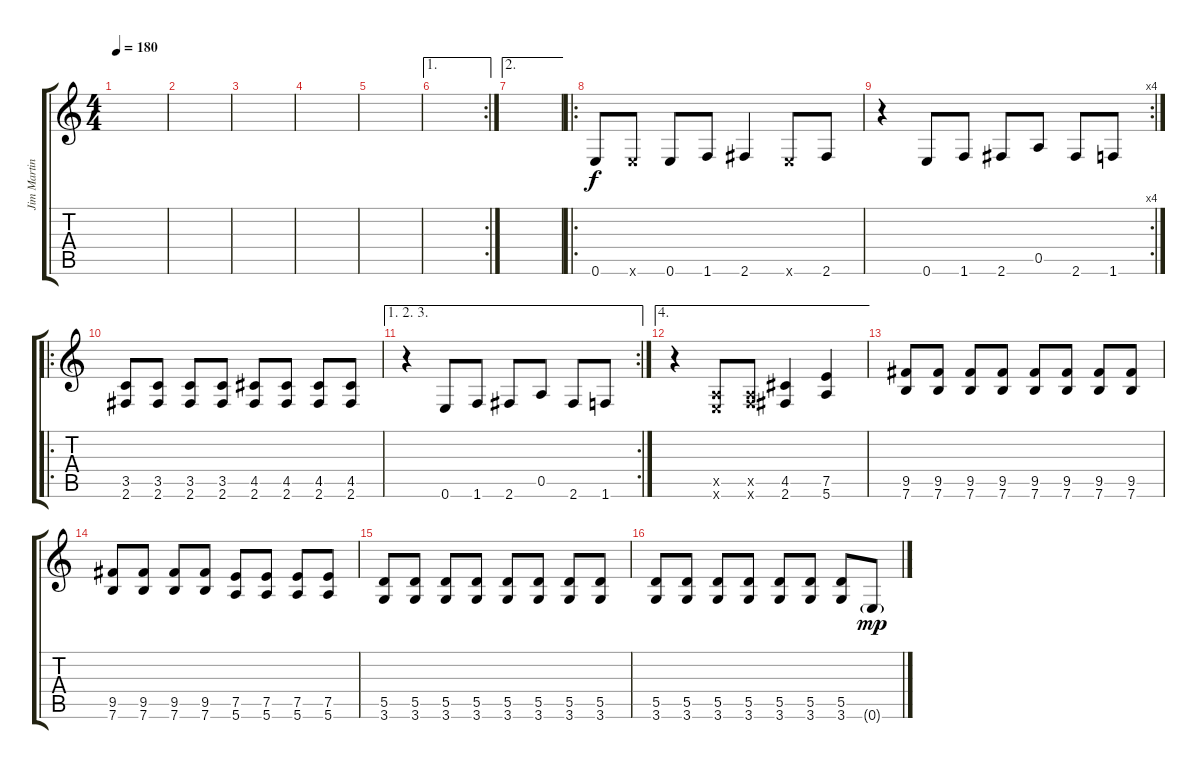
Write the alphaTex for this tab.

\track ("Jim Martin 1" "Jim Martin") {instrument overdrivenguitar}
\staff {score tabs}
\tuning (E4 B3 G3 D3 A2 E2) {hide}
\ts (4 4)
\tempo 180
\clef g2
\ks c
|
|
|
|
|
\ae 1
\rc 2
|
\ae 2
|
\ro
0.6.8 0.6{x}.8 0.6.8 1.6.8 2.6.4 0.6{x}.8 2.6.8 |
\rc 4
r.4 0.6.8 1.6.8 2.6.8 0.5.8 2.6.8 1.6.8 |
\ro
(3.5 2.6).8 (3.5 2.6).8 (3.5 2.6).8 (3.5 2.6).8 (4.5 2.6).8 (4.5 2.6).8 (4.5 2.6).8 (4.5 2.6).8 |
\ae (1 2 3)
\rc 2
r.4 0.6.8 1.6.8 2.6.8 0.5.8 2.6.8 1.6.8 |
\ae 4
r.4 (0.5{x} 0.6{x}).8 (0.5{x} 1.6{x}).8 (4.5 2.6).4 (7.5 5.6).4 |
(9.5 7.6).8 (9.5 7.6).8 (9.5 7.6).8 (9.5 7.6).8 (9.5 7.6).8 (9.5 7.6).8 (9.5 7.6).8 (9.5 7.6).8 |
(9.5 7.6).8 (9.5 7.6).8 (9.5 7.6).8 (9.5 7.6).8 (7.5 5.6).8 (7.5 5.6).8 (7.5 5.6).8 (7.5 5.6).8 |
(5.5 3.6).8 (5.5 3.6).8 (5.5 3.6).8 (5.5 3.6).8 (5.5 3.6).8 (5.5 3.6).8 (5.5 3.6).8 (5.5 3.6).8 |
(5.5 3.6).8 (5.5 3.6).8 (5.5 3.6).8 (5.5 3.6).8 (5.5 3.6).8 (5.5 3.6).8 (5.5 3.6).8 0.6{g}.8{dy mp}
